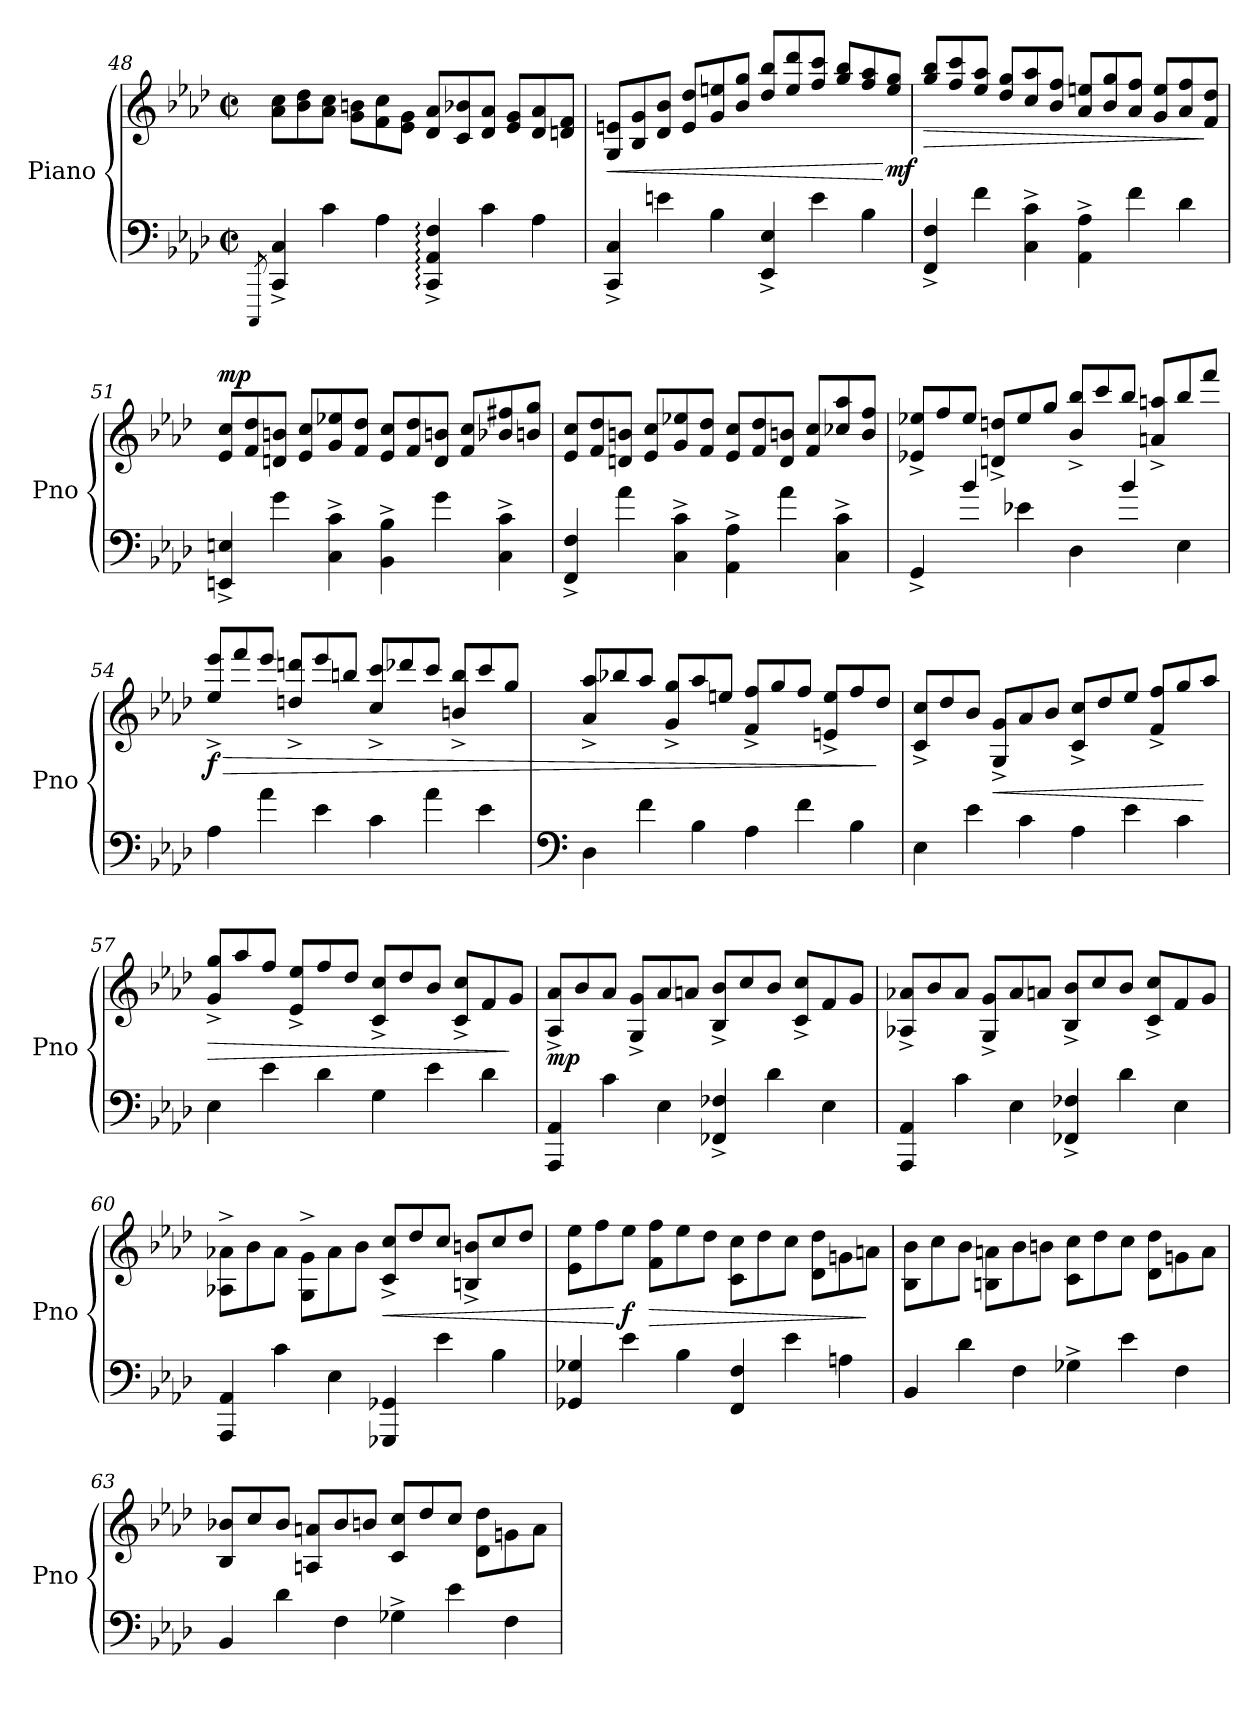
**kern	**kern	**dynam
*part1	*part1	*part1
*staff2	*staff1	*staff1/2
*I"Piano	*	*
*I'Pno	*	*
!!LO:PB:g=z
*clefF4	*clefG2	*
*k[b-e-a-d-]	*k[b-e-a-d-]	*
*M4/4	*M4/4	*
*met(c|)	*met(c|)	*
=48	=48	=48
8qCCC/	.	.
*Xtuplet	*Xtuplet	*
6CC/^ 6C/^	12a-\ 12cc\L	.
.	12b-\ 12dd-\	.
6c\	12a-\ 12cc\J	.
.	12g\ 12bn\L	.
6A-\	12f\ 12cc\	.
.	12e-\ 12g\J	.
6CC/:^ 6AA-/:^ 6F/:^	12d-/ 12a-/L	.
.	12c/ 12b-X/	.
6c\	12d-/ 12a-/J	.
.	12e-/ 12g/L	.
6A-\	12d-/ 12a-/	.
.	12dn/ 12f/J	.
=49	=49	=49
!	!	!LO:HP:b
6CC/^ 6C/^	12G/ 12en/L	<
.	12B-/ 12g/	.
6en\	12d-/ 12b-/J	.
.	12e/ 12dd-/L	.
6B-\	12g/ 12een/	.
.	12b-/ 12gg/J	.
6EE-/^ 6E-/^	12dd-/ 12bb-/L	.
.	12ee/ 12ddd-/	.
6e\	12ff/ 12ccc/J	.
.	12gg/ 12bb-/L	.
6B-\	12ff/ 12aa-/	.
!	!	!LO:DY:n=1:b
.	12ee/ 12gg/J	[ mf
=50	=50	=50
!	!	!LO:HP:b
6FF/^ 6F/^	12gg/ 12bb-/L	>
.	12ff/ 12ccc/	.
6f\	12ee-/ 12aa-/J	.
.	12dd-/ 12gg/L	.
6C\^ 6c\^	12cc/ 12aa-/	.
.	12b-/ 12ff/J	.
6AA-\^ 6A-\^	12a-/ 12een/L	.
.	12b-/ 12gg/	.
6f\	12a-/ 12ff/J	.
.	12g/ 12ee/L	.
6d-\	12a-/ 12ff/	.
.	12f/ 12dd-/J	]
!!LO:LB:g=z
=51	=51	=51
!	!	!LO:DY:a
6EEn/^ 6En/^	12e-/ 12cc/L	mp
.	12f/ 12dd-/	.
6g\	12dn/ 12bn/J	.
.	12e-/ 12cc/L	.
6C\^ 6c\^	12g/ 12ee-X/	.
.	12f/ 12dd-/J	.
6BB-\^ 6B-\^	12e-/ 12cc/L	.
.	12f/ 12dd-/	.
6g\	12d/ 12bn/J	.
.	12f/ 12cc/L	.
6C\^ 6c\^	12b-X/ 12ff#X/	.
.	12bn/ 12gg/J	.
=52	=52	=52
6FF/^ 6F/^	12e-/ 12cc/L	.
.	12f/ 12dd-/	.
6a-\	12dn/ 12bn/J	.
.	12e-/ 12cc/L	.
6C\^ 6c\^	12g/ 12ee-X/	.
.	12f/ 12dd-/J	.
6AA-\^ 6A-\^	12e-/ 12cc/L	.
.	12f/ 12dd-/	.
6a-\	12d/ 12bn/J	.
.	12f/ 12cc/L	.
6C\^ 6c\^	12cc-X/ 12aa-/	.
.	12b/ 12ff/J	.
=53	=53	=53
*	*MM200	*
6GG^/	12e-X/^ 12ee-X/^L	.
.	12ff/	.
6b-/	12ee-/J	.
*	*MM230	*
.	12dn/^ 12ddn/^L	.
6e-X\	12ee-/	.
.	12gg/J	.
*	*MM250	*
6D-\	12b-/^ 12bb-/^L	.
.	12ccc/	.
6b-/	12bb-/J	.
.	12an/^ 12aan/^L	.
6E-\	12bb-/	.
.	12fff/J	.
!!LO:LB:g=z
=54	=54	=54
*	*MM260	*
!	!	!LO:HP:b
!	!	!LO:DY:n=1:b
6A-\	12ee-/^ 12eee-/^L	> f
.	12fff/	.
6a-\	12eee-/J	.
.	12ddn/^ 12dddn/^L	.
6e-\	12eee-/	.
.	12bbn/J	.
6c\	12cc/^ 12ccc/^L	.
.	12ddd-X/	.
6a-\	12ccc/J	.
.	12bn/^ 12bb/^L	.
6e-\	12ccc/	.
.	12gg/J	.
=55	=55	=55
*clefF4	*	*
6D-\	12a-/^ 12aa-/^L	.
.	12bb-X/	.
6f\	12aa-/J	.
.	12g/^ 12gg/^L	.
6B-\	12aa-/	.
.	12een/J	.
6A-\	12f/^ 12ff/^L	.
.	12gg/	.
6f\	12ff/J	.
.	12en/^ 12ee/^L	.
6B-\	12ff/	.
.	12dd-/J	]
=56	=56	=56
6E-\	12c/^ 12cc/^L	.
.	12dd-/	.
6e-\	12b-/J	.
!	!	!LO:HP:b
.	12G/^ 12g/^L	<
6c\	12a-/	.
.	12b-/J	.
6A-\	12c/^ 12cc/^L	.
.	12dd-/	.
6e-\	12ee-/J	.
.	12f/^ 12ff/^L	.
6c\	12gg/	.
.	12aa-/J	[
!!LO:LB:g=z
=57	=57	=57
!	!	!LO:HP:b
6E-\	12g/^ 12gg/^L	>
.	12aa-/	.
6e-\	12ff/J	.
.	12e-/^ 12ee-/^L	.
6d-\	12ff/	.
.	12dd-/J	.
6G\	12c/^ 12cc/^L	.
.	12dd-/	.
6e-\	12b-/J	.
.	12c/^ 12cc/^L	.
6d-\	12f/	.
.	12g/J	]
=58	=58	=58
!	!	!LO:DY:b
6AAA-/ 6AA-/	12A-/^ 12a-/^L	mp
.	12b-/	.
6c\	12a-/J	.
.	12G/^ 12g/^L	.
6E-\	12a-/	.
.	12an/J	.
6FF-X/^ 6F-X/^	12B-/^ 12b-/^L	.
.	12cc/	.
6d-\	12b-/J	.
.	12c/^ 12cc/^L	.
6E-\	12f/	.
.	12g/J	.
=59	=59	=59
6AAA-/ 6AA-/	12A-X/^ 12a-X/^L	.
.	12b-/	.
6c\	12a-/J	.
.	12G/^ 12g/^L	.
6E-\	12a-/	.
.	12an/J	.
6FF-X/^ 6F-X/^	12B-/^ 12b-/^L	.
.	12cc/	.
6d-\	12b-/J	.
.	12c/^ 12cc/^L	.
6E-\	12f/	.
.	12g/J	.
!!LO:PB:g=z
=60	=60	=60
6AAA-/ 6AA-/	12A-X\^ 12a-X\^L	.
.	12b-\	.
6c\	12a-\J	.
.	12G\^ 12g\^L	.
6E-\	12a-\	.
.	12b-\J	.
!	!	!LO:HP:b
6GGG-X/ 6GG-X/	12c/^ 12cc/^L	<
.	12dd-/	.
6e-\	12cc/J	.
.	12Bn/^ 12bn/^L	.
6B-\	12cc/	.
.	12dd-/J	.
=61	=61	=61
6GG-X/ 6G-X/	12e-\ 12ee-\L	.
.	12ff\	.
!	!	!LO:DY:n=1:b
6e-\	12ee-\J	[ f
!	!	!LO:HP:b
.	12f\ 12ff\L	>
6B-\	12ee-\	.
.	12dd-\J	.
6FF/ 6F/	12c\ 12cc\L	.
.	12dd-\	.
6e-\	12cc\J	.
.	12d-\ 12dd-\L	.
6An\	12gn\	.
.	12an\J	]
=62	=62	=62
6BB-/	12B-\ 12b-\L	.
.	12cc\	.
6d-\	12b-\J	.
.	12Bn\ 12an\L	.
6F\	12b-\	.
.	12bn\J	.
6G-X^\	12c\ 12cc\L	.
.	12dd-\	.
6e-\	12cc\J	.
.	12d-\ 12dd-\L	.
6F\	12gn\	.
.	12a\J	.
!!LO:LB:g=z
=63	=63	=63
6BB-/	12B-/ 12b-X/L	.
.	12cc/	.
6d-\	12b-/J	.
.	12An/ 12an/L	.
6F\	12b-/	.
.	12bn/J	.
6G-X^\	12c/ 12cc/L	.
.	12dd-/	.
6e-\	12cc/J	.
.	12d-\ 12dd-\L	.
6F\	12gn\	.
.	12a\J	.
=	=	=
*-	*-	*-
